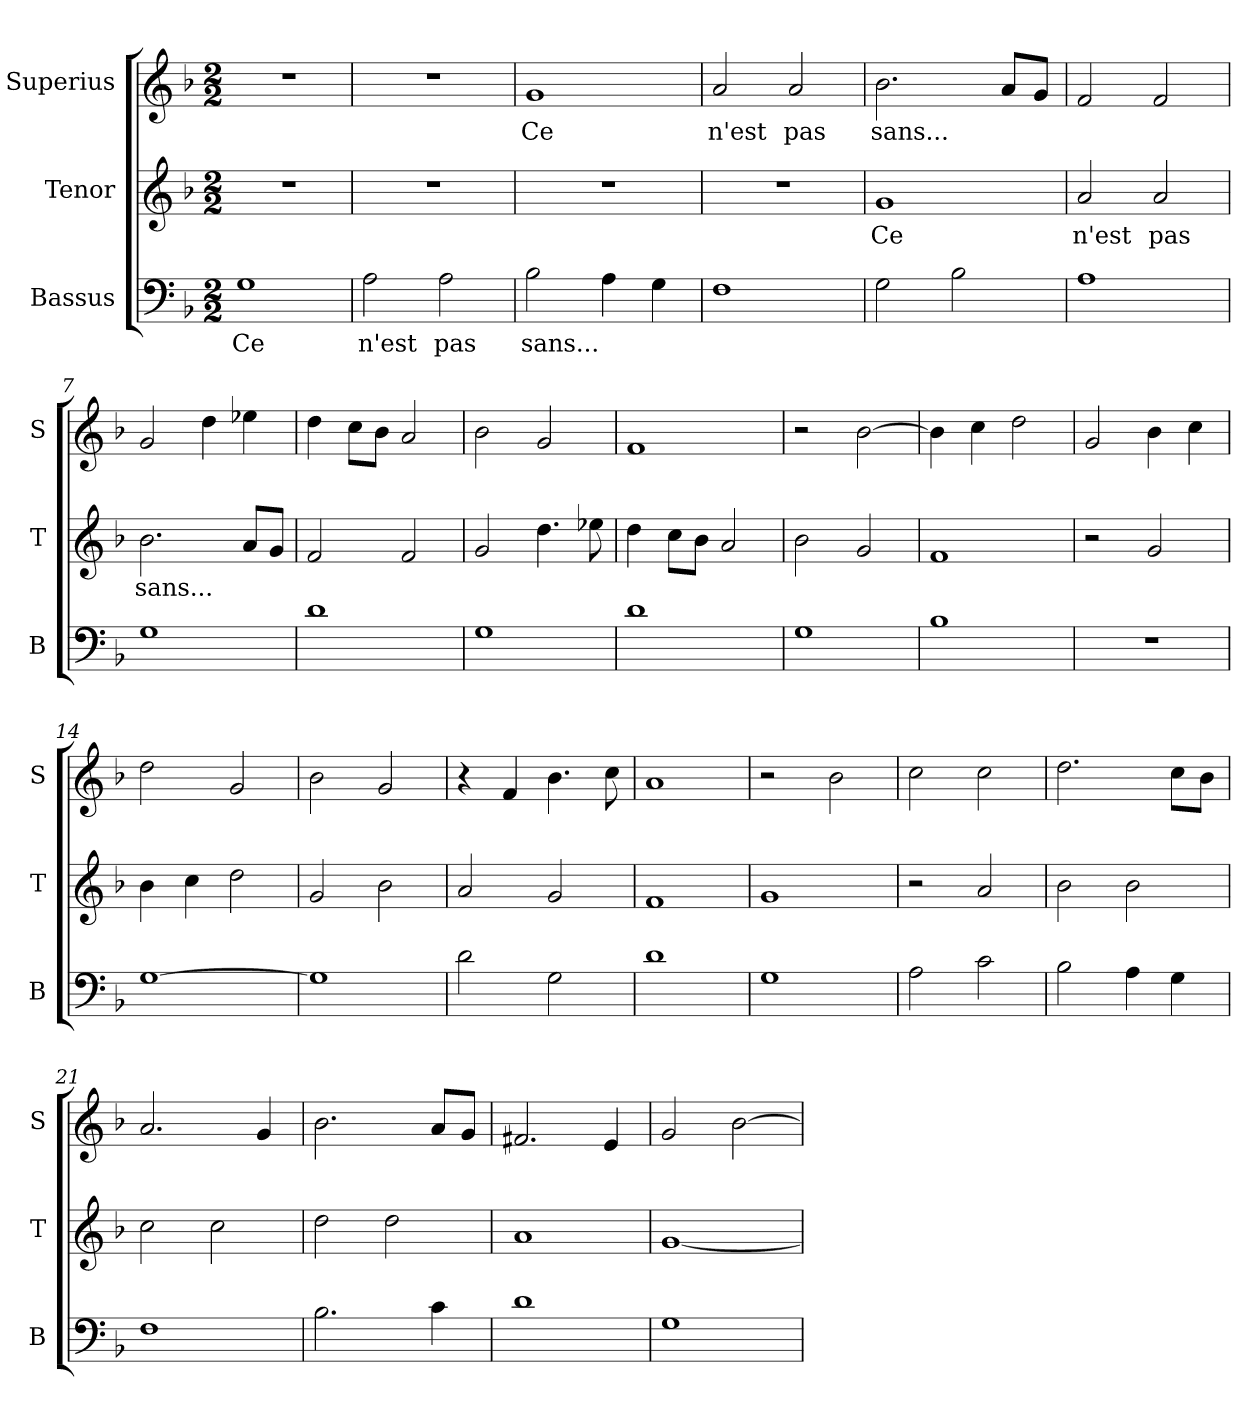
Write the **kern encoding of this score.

**kern	**text	**kern	**text	**kern	**text
*part3	*part3	*part2	*part2	*part1	*part1
*staff3	*staff3	*staff2	*staff2	*staff1	*staff1
*I"Bassus	*	*I"Tenor	*	*I"Superius	*
*I'B	*	*I'T	*	*I'S	*
*clefF4	*	*clefG2	*	*clefG2	*
*k[b-]	*	*k[b-]	*	*k[b-]	*
*M2/2	*	*M2/2	*	*M2/2	*
=1	=1	=1	=1	=1	=1
1G	Ce	1r	.	1r	.
=2	=2	=2	=2	=2	=2
2A	n'est	1r	.	1r	.
2A	pas	.	.	.	.
=3	=3	=3	=3	=3	=3
2B-	sans...	1r	.	1g	Ce
4A	.	.	.	.	.
4G	.	.	.	.	.
=4	=4	=4	=4	=4	=4
1F	.	1r	.	2a	n'est
.	.	.	.	2a	pas
=5	=5	=5	=5	=5	=5
2G	.	1g	Ce	2.b-	sans...
2B-	.	.	.	.	.
.	.	.	.	8aL	.
.	.	.	.	8gJ	.
=6	=6	=6	=6	=6	=6
1A	.	2a	n'est	2f	.
.	.	2a	pas	2f	.
=7	=7	=7	=7	=7	=7
1G	.	2.b-	sans...	2g	.
.	.	.	.	4dd	.
.	.	8aL	.	4ee-X	.
.	.	8gJ	.	.	.
=8	=8	=8	=8	=8	=8
1d	.	2f	.	4dd	.
.	.	.	.	8ccL	.
.	.	.	.	8b-J	.
.	.	2f	.	2a	.
=9	=9	=9	=9	=9	=9
1G	.	2g	.	2b-	.
.	.	4.dd	.	2g	.
.	.	8ee-X	.	.	.
=10	=10	=10	=10	=10	=10
1d	.	4dd	.	1f	.
.	.	8ccL	.	.	.
.	.	8b-J	.	.	.
.	.	2a	.	.	.
=11	=11	=11	=11	=11	=11
1G	.	2b-	.	2r	.
.	.	2g	.	[2b-	.
=12	=12	=12	=12	=12	=12
1B-	.	1f	.	4b-]	.
.	.	.	.	4cc	.
.	.	.	.	2dd	.
=13	=13	=13	=13	=13	=13
1r	.	2r	.	2g	.
.	.	2g	.	4b-	.
.	.	.	.	4cc	.
=14	=14	=14	=14	=14	=14
[1G	.	4b-	.	2dd	.
.	.	4cc	.	.	.
.	.	2dd	.	2g	.
=15	=15	=15	=15	=15	=15
1G]	.	2g	.	2b-	.
.	.	2b-	.	2g	.
=16	=16	=16	=16	=16	=16
2d	.	2a	.	4r	.
.	.	.	.	4f	.
2G	.	2g	.	4.b-	.
.	.	.	.	8cc	.
=17	=17	=17	=17	=17	=17
1d	.	1f	.	1a	.
=18	=18	=18	=18	=18	=18
1G	.	1g	.	2r	.
.	.	.	.	2b-	.
=19	=19	=19	=19	=19	=19
2A	.	2r	.	2cc	.
2c	.	2a	.	2cc	.
=20	=20	=20	=20	=20	=20
2B-	.	2b-	.	2.dd	.
4A	.	2b-	.	.	.
4G	.	.	.	8ccL	.
.	.	.	.	8b-J	.
=21	=21	=21	=21	=21	=21
1F	.	2cc	.	2.a	.
.	.	2cc	.	.	.
.	.	.	.	4g	.
=22	=22	=22	=22	=22	=22
2.B-	.	2dd	.	2.b-	.
.	.	2dd	.	.	.
4c	.	.	.	8aL	.
.	.	.	.	8gJ	.
=23	=23	=23	=23	=23	=23
1d	.	1a	.	2.f#X	.
.	.	.	.	4e	.
=24	=24	=24	=24	=24	=24
1G	.	[1g	.	2g	.
.	.	.	.	[2b-	.
=	=	=	=	=	=
*-	*-	*-	*-	*-	*-
